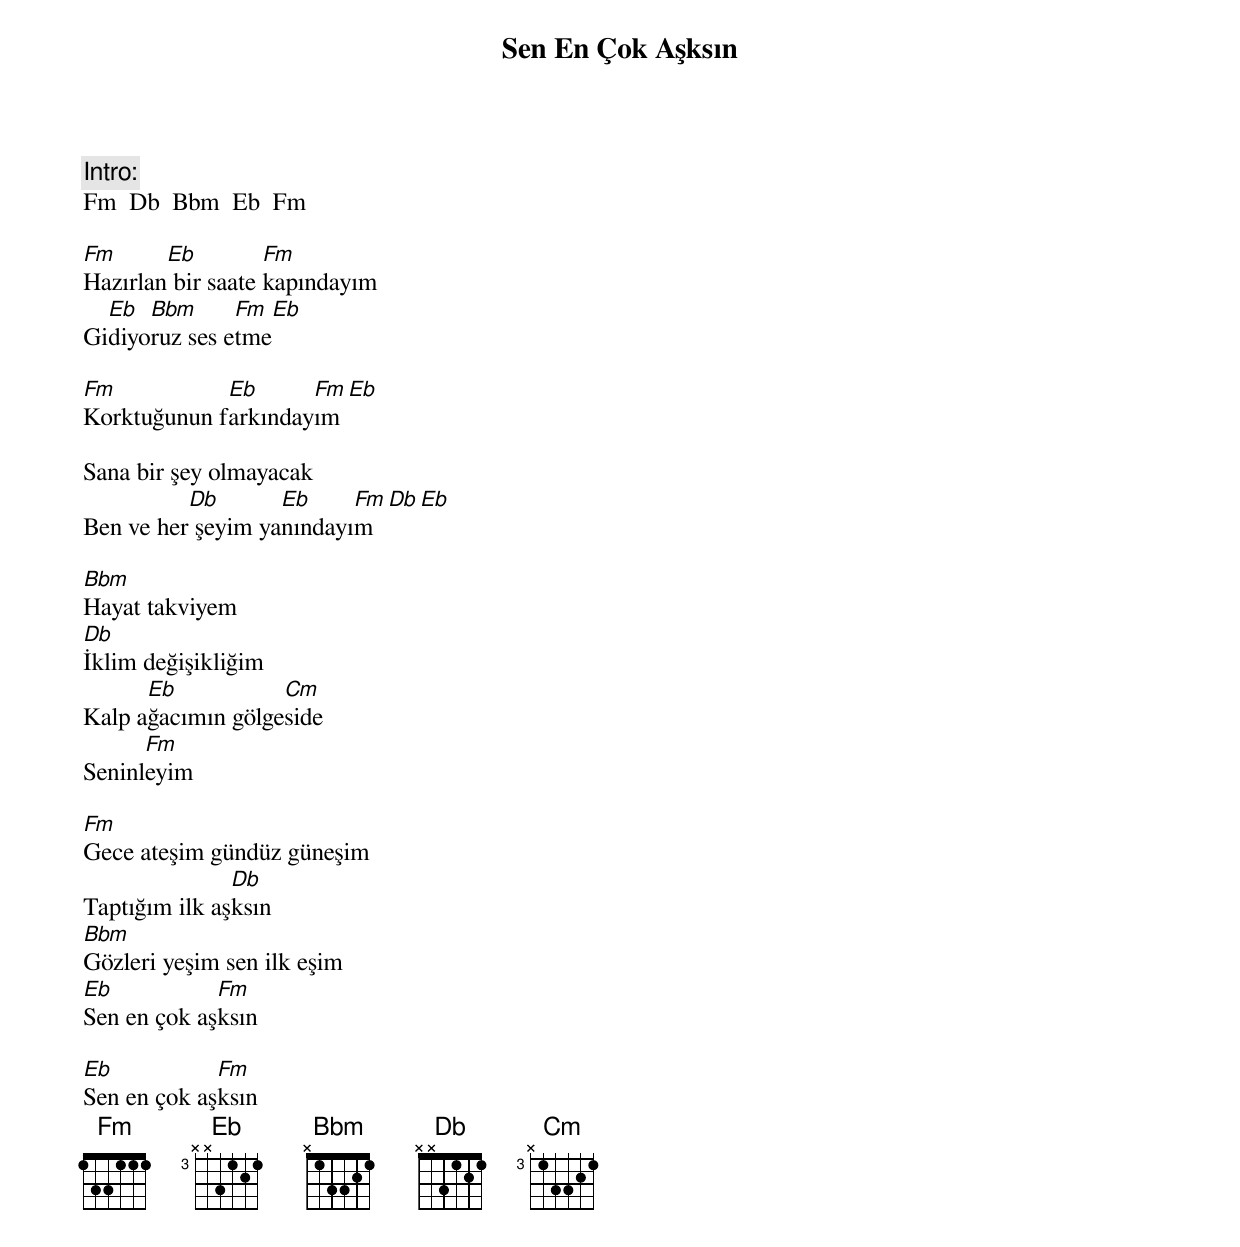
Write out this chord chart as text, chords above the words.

{title: Sen En Çok Aşksın}
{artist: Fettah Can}

Intro:
Fm  Db  Bbm  Eb  Fm

Fm      Eb         Fm
Hazırlan bir saate kapındayım
  Eb  Bbm      Fm  Eb
Gidiyoruz ses etme

Fm           Eb      Fm  Eb
Korktuğunun farkındayım

Sana bir şey olmayacak
          Db       Eb     Fm  Db  Eb
Ben ve her şeyim yanındayım

Bbm
Hayat takviyem
Db
İklim değişikliğim
      Eb           Cm
Kalp ağacımın gölgeside
      Fm
Seninleyim

Fm
Gece ateşim gündüz güneşim
               Db
Taptığım ilk aşksın
Bbm
Gözleri yeşim sen ilk eşim
Eb           Fm
Sen en çok aşksın

Eb           Fm
Sen en çok aşksın
